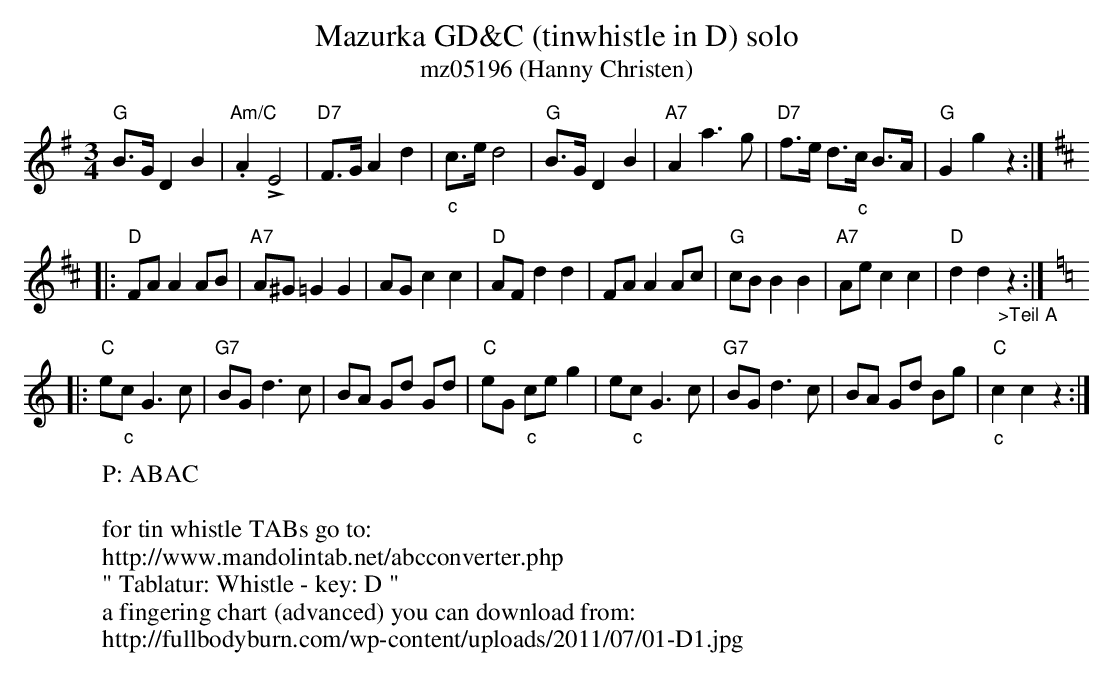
X:1
T:Mazurka GD&C (tinwhistle in D) solo
T:mz05196 (Hanny Christen)
M:3/4
L:1/8
K:G transpose=12
"G"B>GD2B2 | "Am/C".A2!>!E4 | "D7"F>GA2d2 | "_c"c>ed4 | "G"B>GD2B2 | "A7"A2a3g | "D7"f>e d>"_c"c B>A | "G"G2g2z2 :| [K:D]
|:"D"FAA2AB | "A7"A^G =G2G2 | AGc2c2 | "D"AFd2d2 | FAA2Ac | "G"cBB2B2 | "A7"Aec2c2 | "D"d2d2"_>Teil A"z2 :| [K:C]
|:"C"e"_c"cG3c | "G7"BG d3c | BA Gd Gd | "C"eG "_c"ceg2 | e"_c"c G3c | "G7"BGd3c | BA Gd Bg | "C""_c"c2c2z2 :|
W:P: ABAC
W:
W:for tin whistle TABs go to:
W:http://www.mandolintab.net/abcconverter.php
W:" Tablatur: Whistle - key: D "
W:a fingering chart (advanced) you can download from:
W:http://fullbodyburn.com/wp-content/uploads/2011/07/01-D1.jpg
